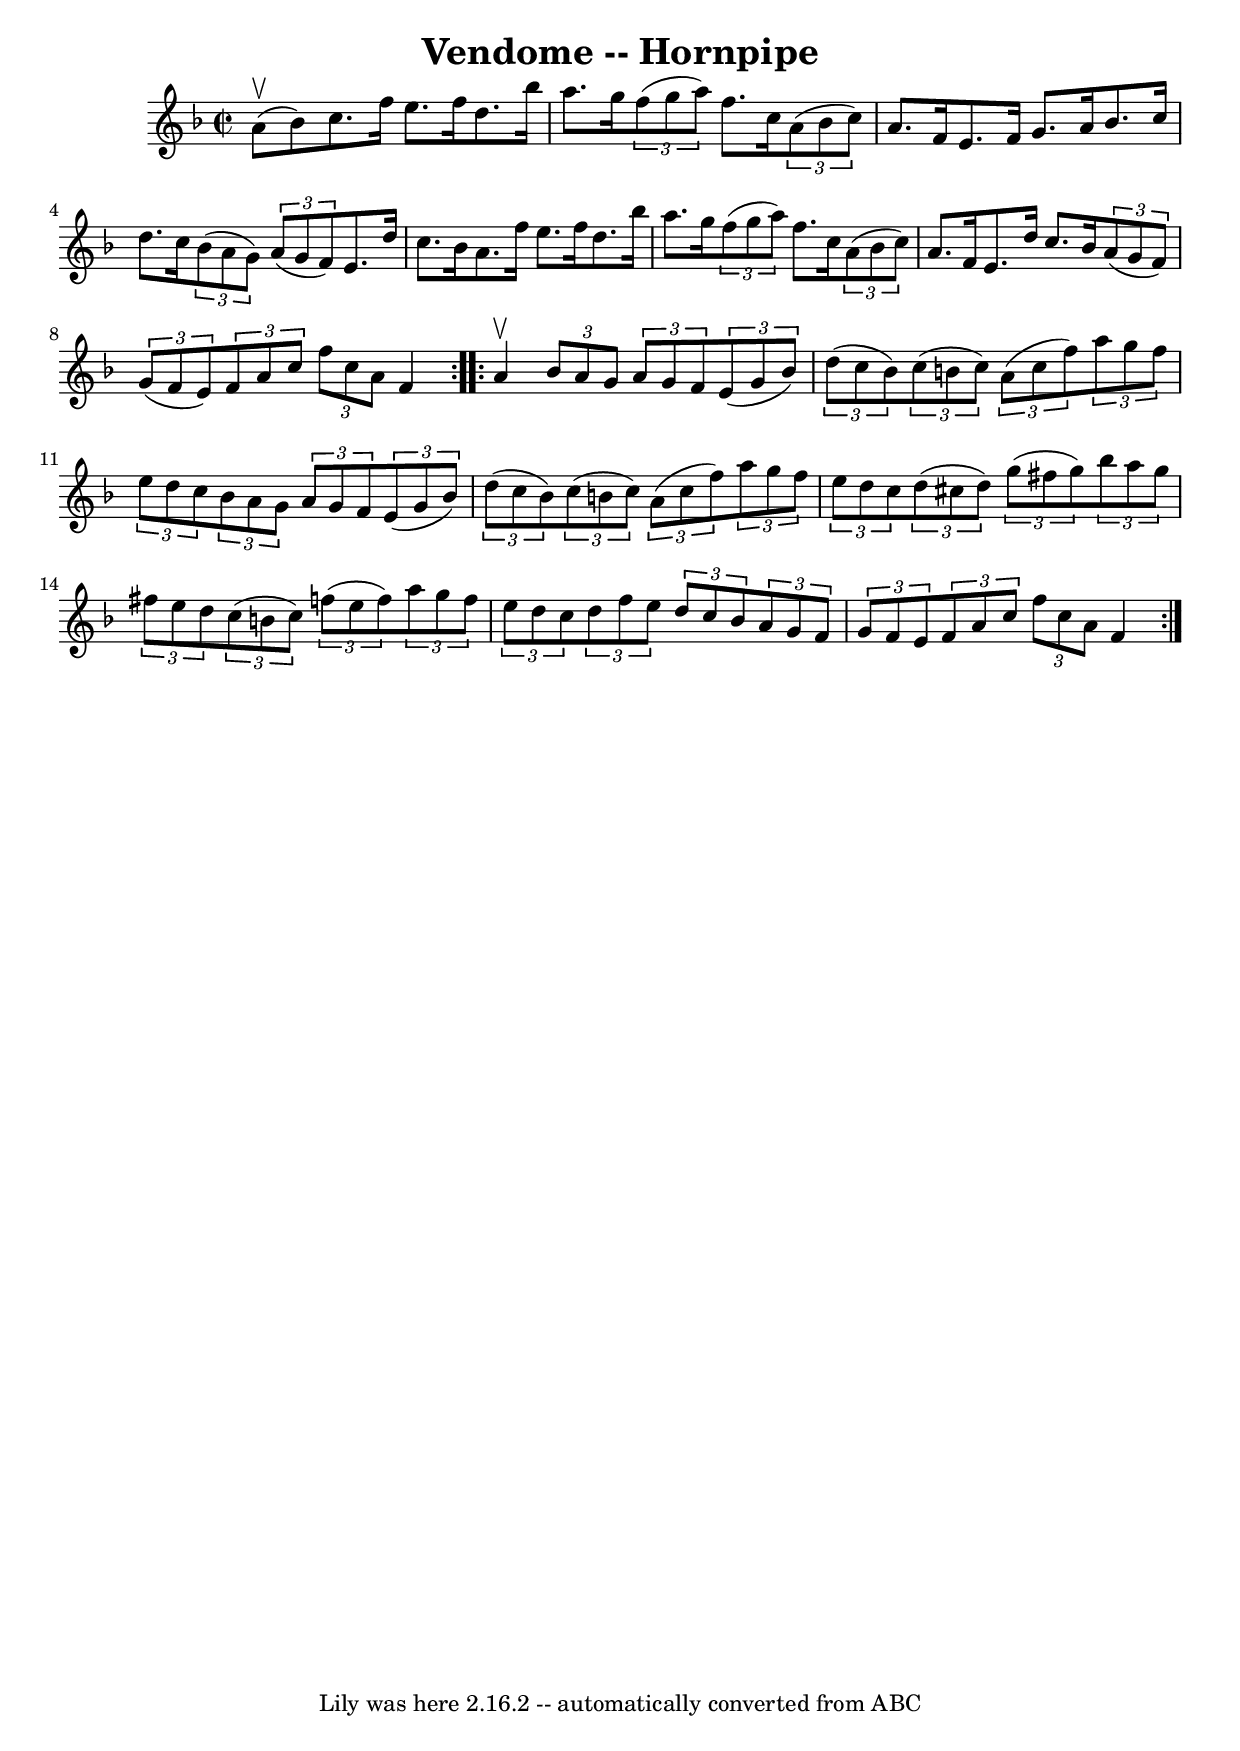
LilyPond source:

\version "2.7.40"
\include "Mammoth.ily"
\header {
	%% book = "Cole's 1000 Fiddle Tunes"
	crossRefNumber = "1"
	footnotes = ""
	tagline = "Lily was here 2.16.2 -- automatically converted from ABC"
	title = "Vendome -- Hornpipe"
}
voicedefault =  {


\repeat volta 2 {
\override Staff.TimeSignature #'style = #'C
 \time 2/2 
\key f \major a'8 (^\upbow bes'8) |
 c''8. f''16 
 e''8. f''16 d''8. bes''16 a''8. g''16  |
   
\times 2/3 { f''8 (g''8 a''8) } f''8. c''16    \times 2/3 {   
a'8 (bes'8 c''8) } a'8. f'16  |
 e'8. f'16 g'8.   
 a'16 bes'8. c''16 d''8. c''16  |
   \times 2/3 { bes'8 (
a'8 g'8) }   \times 2/3 { a'8 (g'8 f'8) } e'8. d''16    
c''8. bes'16  |
 a'8. f''16 e''8. f''16 d''8.    
bes''16 a''8. g''16  |
   \times 2/3 { f''8 (g''8 a''8) 
} f''8. c''16    \times 2/3 { a'8 (bes'8 c''8) } a'8. f'16 
 |
 e'8. d''16 c''8. bes'16    \times 2/3 { a'8 (g'8    
f'8) }   \times 2/3 { g'8 (f'8 e'8) } |
 \times 2/3 { f'8 
 a'8 c''8  }   \times 2/3 { f''8 c''8 a'8  } f'4  }     
\repeat volta 2 { a'4^\upbow |
 \times 2/3 { bes'8 a'8 g'8  }  
 \times 2/3 { a'8 g'8 f'8  }   \times 2/3 { e'8 (g'8 bes'8) 
}   \times 2/3 { d''8 (c''8 bes'8) } |
   \times 2/3 { c''8 
(b'8 c''8) }   \times 2/3 { a'8 (c''8 f''8) }   
\times 2/3 { a''8 g''8 f''8  }   \times 2/3 { e''8 d''8 c''8  } 
|
     \times 2/3 { bes'8 a'8 g'8  }   \times 2/3 { a'8 g'8  
 f'8  }   \times 2/3 { e'8 (g'8 bes'8) }   \times 2/3 { d''8 (
c''8 bes'8) } |
   \times 2/3 { c''8 (b'8 c''8) }   
\times 2/3 { a'8 (c''8 f''8) }   \times 2/3 { a''8 g''8 f''8 
 }   \times 2/3 { e''8 d''8 c''8  } |
     \times 2/3 { d''8 (
 cis''8 d''8) }   \times 2/3 { g''8 (fis''8 g''8) }   
\times 2/3 { bes''8 a''8 g''8  }   \times 2/3 { fis''8 e''8    
d''8  } |
   \times 2/3 { c''8 (b'8 c''8) }   \times 2/3 {   
f''8 (e''8 f''8) }   \times 2/3 { a''8 g''8 f''8  }   
\times 2/3 { e''8 d''8 c''8  } |
     \times 2/3 { d''8 f''8 
 e''8  }   \times 2/3 { d''8 c''8 bes'8  }   \times 2/3 { a'8    
g'8 f'8  }   \times 2/3 { g'8 f'8 e'8  } |
 \times 2/3 { f'8 
 a'8 c''8  }   \times 2/3 { f''8 c''8 a'8  } f'4  }   
}

\score{
    <<

	\context Staff="default"
	{
	    \voicedefault 
	}

    >>
	\layout {
	}
	\midi {}
}
